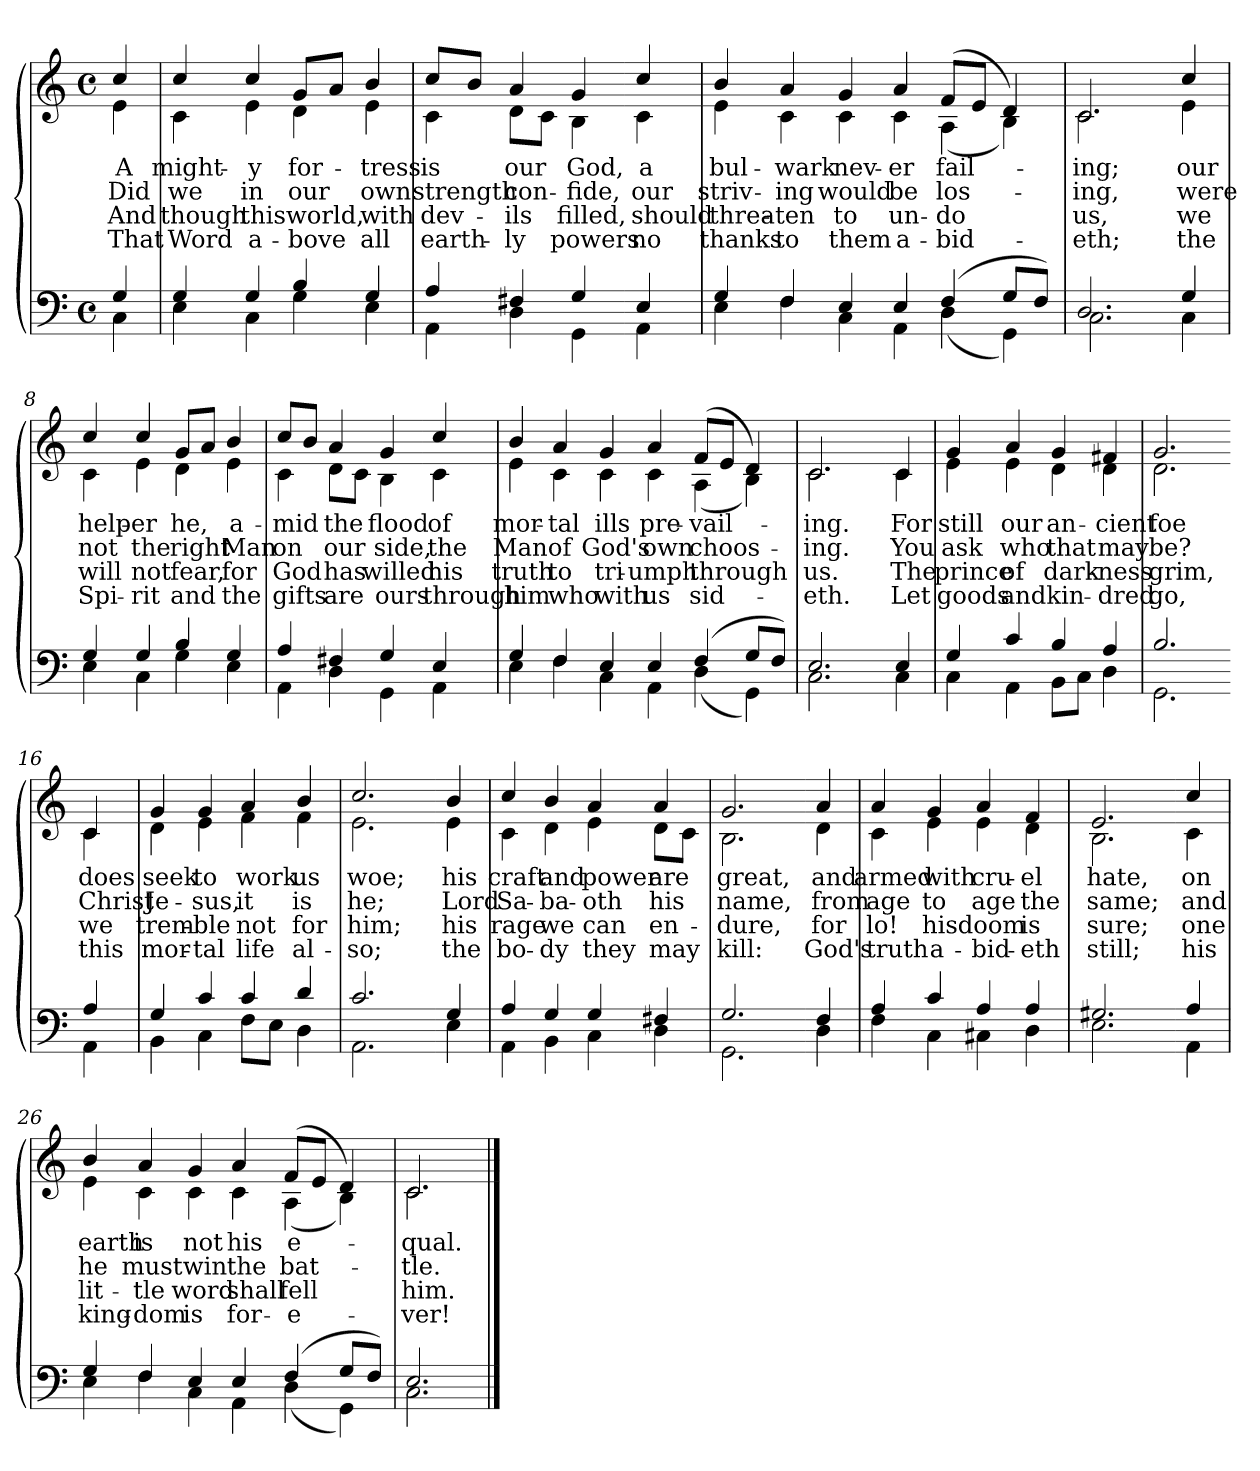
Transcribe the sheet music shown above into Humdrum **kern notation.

**kern	**kern	**text	**text	**text	**text
*part2	*part1	*part1	*part1	*part1	*part1
*staff2	*staff1	*staff1	*staff1	*staff1	*staff1
*clefF4	*clefG2	*	*	*	*
*k[]	*k[]	*	*	*	*
*M4/4	*M4/4	*	*	*	*
*met(c)	*met(c)	*	*	*	*
=1	=1	=1	=1	=1	=1
*^	*	*	*	*	*
!	!	!LO:TX:b:i:t=Verse	!	!	!	!
!	!	!	!LO:LY:b	!LO:LY:b	!LO:LY:b	!LO:LY:b
*	*	*^	*	*	*	*
4G/	4C\	4cc/	4e\	A	Did	And	That
=2	=2	=2	=2	=2	=2	=2	=2
!	!	!	!	!LO:LY:b	!LO:LY:b	!LO:LY:b	!LO:LY:b
4G/	4E\	4cc/	4c\	might-	we	though	Word
!	!	!	!	!LO:LY:b	!LO:LY:b	!LO:LY:b	!LO:LY:b
4G/	4C\	4cc/	4e\	-y	in	this	a-
!	!	!	!	!LO:LY:b	!LO:LY:b	!LO:LY:b	!LO:LY:b
4B/	4G\	8g/L	4d\	for-	our	world,	-bove
.	.	8a/J	.	.	.	.	.
!	!	!	!	!LO:LY:b	!LO:LY:b	!LO:LY:b	!LO:LY:b
4G/	4E\	4b/	4e\	-tress	own	with	all
=3	=3	=3	=3	=3	=3	=3	=3
!	!	!	!	!LO:LY:b	!LO:LY:b	!LO:LY:b	!LO:LY:b
4A/	4AA\	8cc/L	4c\	is	strength	dev-	earth-
.	.	8b/J	.	.	.	.	.
!	!	!	!	!LO:LY:b	!LO:LY:b	!LO:LY:b	!LO:LY:b
4F#X/	4D\	4a/	8d\L	our	con-	-ils	-ly
.	.	.	8c\J	.	.	.	.
!	!	!	!	!LO:LY:b	!LO:LY:b	!LO:LY:b	!LO:LY:b
4G/	4GG\	4g/	4B\	God,	-fide,	filled,	powers
!!LO:LB:g=z	!!
=4-	=4-	=4-	=4-	=4-	=4-	=4-	=4-
!	!	!	!	!LO:LY:b	!LO:LY:b	!LO:LY:b	!LO:LY:b
4E/	4AA\	4cc/	4c\	a	our	should	no
=5	=5	=5	=5	=5	=5	=5	=5
!	!	!	!	!LO:LY:b	!LO:LY:b	!LO:LY:b	!LO:LY:b
4G/	4E\	4b/	4e\	bul-	striv-	threa-	thanks
!	!	!	!	!LO:LY:b	!LO:LY:b	!LO:LY:b	!LO:LY:b
4F/	4F\	4a/	4c\	-wark	-ing	-ten	to
!	!	!	!	!LO:LY:b	!LO:LY:b	!LO:LY:b	!LO:LY:b
4E/	4C\	4g/	4c\	nev-	would	to	them
!	!	!	!	!LO:LY:b	!LO:LY:b	!LO:LY:b	!LO:LY:b
4E/	4AA\	4a/	4c\	-er	be	un-	a-
!	!	!	!	!LO:LY:b	!LO:LY:b	!LO:LY:b	!LO:LY:b
(>4F/	(<4D\	(>8f/L	(<4A\	fail-	los-	-do	-bid-
.	.	8e/J	.	.	.	.	.
8G/L	4GG\)	4d/)	4B\)	.	.	.	.
8F/J)	.	.	.	.	.	.	.
=6	=6	=6	=6	=6	=6	=6	=6
!	!	!	!	!LO:LY:b	!LO:LY:b	!LO:LY:b	!LO:LY:b
2.D/	2.C\	2.c/	2.c\	-ing;	-ing,	us,	-eth;
!!LO:LB:g=z	!!
=7-	=7-	=7-	=7-	=7-	=7-	=7-	=7-
!	!	!	!	!LO:LY:b	!LO:LY:b	!LO:LY:b	!LO:LY:b
4G/	4C\	4cc/	4e\	our	were	we	the
=8	=8	=8	=8	=8	=8	=8	=8
!	!	!	!	!LO:LY:b	!LO:LY:b	!LO:LY:b	!LO:LY:b
4G/	4E\	4cc/	4c\	help-	not	will	Spi-
!	!	!	!	!LO:LY:b	!LO:LY:b	!LO:LY:b	!LO:LY:b
4G/	4C\	4cc/	4e\	-er	the	not	-rit
!	!	!	!	!LO:LY:b	!LO:LY:b	!LO:LY:b	!LO:LY:b
4B/	4G\	8g/L	4d\	he,	right	fear,	and
.	.	8a/J	.	.	.	.	.
!	!	!	!	!LO:LY:b	!LO:LY:b	!LO:LY:b	!LO:LY:b
4G/	4E\	4b/	4e\	a-	Man	for	the
=9	=9	=9	=9	=9	=9	=9	=9
!	!	!	!	!LO:LY:b	!LO:LY:b	!LO:LY:b	!LO:LY:b
4A/	4AA\	8cc/L	4c\	-mid	on	God	gifts
.	.	8b/J	.	.	.	.	.
!	!	!	!	!LO:LY:b	!LO:LY:b	!LO:LY:b	!LO:LY:b
4F#X/	4D\	4a/	8d\L	the	our	has	are
.	.	.	8c\J	.	.	.	.
!	!	!	!	!LO:LY:b	!LO:LY:b	!LO:LY:b	!LO:LY:b
4G/	4GG\	4g/	4B\	flood	side,	willed	ours
!!LO:LB:g=z	!!
=10-	=10-	=10-	=10-	=10-	=10-	=10-	=10-
!	!	!	!	!LO:LY:b	!LO:LY:b	!LO:LY:b	!LO:LY:b
4E/	4AA\	4cc/	4c\	of	the	his	through
=11	=11	=11	=11	=11	=11	=11	=11
!	!	!	!	!LO:LY:b	!LO:LY:b	!LO:LY:b	!LO:LY:b
4G/	4E\	4b/	4e\	mor-	Man	truth	him
!	!	!	!	!LO:LY:b	!LO:LY:b	!LO:LY:b	!LO:LY:b
4F/	4F\	4a/	4c\	-tal	of	to	who
!	!	!	!	!LO:LY:b	!LO:LY:b	!LO:LY:b	!LO:LY:b
4E/	4C\	4g/	4c\	ills	God's	tri-	with
!	!	!	!	!LO:LY:b	!LO:LY:b	!LO:LY:b	!LO:LY:b
4E/	4AA\	4a/	4c\	pre-	own	-umph	us
!	!	!	!	!LO:LY:b	!LO:LY:b	!LO:LY:b	!LO:LY:b
(>4F/	(<4D\	(>8f/L	(<4A\	-vail-	choos-	through	sid-
.	.	8e/J	.	.	.	.	.
8G/L	4GG\)	4d/)	4B\)	.	.	.	.
8F/J)	.	.	.	.	.	.	.
=12	=12	=12	=12	=12	=12	=12	=12
!	!	!	!	!LO:LY:b	!LO:LY:b	!LO:LY:b	!LO:LY:b
2.E/	2.C\	2.c/	2.c\	-ing.	-ing.	us.	-eth.
!!LO:LB:g=z	!!
=13-	=13-	=13-	=13-	=13-	=13-	=13-	=13-
!	!	!	!	!LO:LY:b	!LO:LY:b	!LO:LY:b	!LO:LY:b
4E/	4C\	4c/	4c\	For	You	The	Let
=14	=14	=14	=14	=14	=14	=14	=14
!	!	!	!	!LO:LY:b	!LO:LY:b	!LO:LY:b	!LO:LY:b
4G/	4C\	4g/	4e\	still	ask	prince	goods
!	!	!	!	!LO:LY:b	!LO:LY:b	!LO:LY:b	!LO:LY:b
4c/	4AA\	4a/	4e\	our	who	of	and
!	!	!	!	!LO:LY:b	!LO:LY:b	!LO:LY:b	!LO:LY:b
4B/	8BB\L	4g/	4d\	an-	that	dark-	kin-
.	8C\J	.	.	.	.	.	.
!	!	!	!	!LO:LY:b	!LO:LY:b	!LO:LY:b	!LO:LY:b
4A/	4D\	4f#X/	4d\	-cient	may	-ness	-dred
=15	=15	=15	=15	=15	=15	=15	=15
!	!	!	!	!LO:LY:b	!LO:LY:b	!LO:LY:b	!LO:LY:b
2.B/	2.GG\	2.g/	2.d\	foe	be?	grim,	go,
!!LO:LB:g=z	!!
=16-	=16-	=16-	=16-	=16-	=16-	=16-	=16-
!	!	!	!	!LO:LY:b	!LO:LY:b	!LO:LY:b	!LO:LY:b
4A/	4AA\	4c/	4c\	does	Christ	we	this
=17	=17	=17	=17	=17	=17	=17	=17
!	!	!	!	!LO:LY:b	!LO:LY:b	!LO:LY:b	!LO:LY:b
4G/	4BB\	4g/	4d\	seek	Je-	trem-	mor-
!	!	!	!	!LO:LY:b	!LO:LY:b	!LO:LY:b	!LO:LY:b
4c/	4C\	4g/	4e\	to	-sus,	-ble	-tal
!	!	!	!	!LO:LY:b	!LO:LY:b	!LO:LY:b	!LO:LY:b
4c/	8F\L	4a/	4f\	work	it	not	life
.	8E\J	.	.	.	.	.	.
!	!	!	!	!LO:LY:b	!LO:LY:b	!LO:LY:b	!LO:LY:b
4d/	4D\	4b/	4f\	us	is	for	al-
=18	=18	=18	=18	=18	=18	=18	=18
!	!	!	!	!LO:LY:b	!LO:LY:b	!LO:LY:b	!LO:LY:b
2.c/	2.AA\	2.cc/	2.e\	woe;	he;	him;	-so;
!!LO:LB:g=z	!!
=19-	=19-	=19-	=19-	=19-	=19-	=19-	=19-
!	!	!	!	!LO:LY:b	!LO:LY:b	!LO:LY:b	!LO:LY:b
4G/	4E\	4b/	4e\	his	Lord	his	the
=20	=20	=20	=20	=20	=20	=20	=20
!	!	!	!	!LO:LY:b	!LO:LY:b	!LO:LY:b	!LO:LY:b
4A/	4AA\	4cc/	4c\	craft	Sa-	rage	bo-
!	!	!	!	!LO:LY:b	!LO:LY:b	!LO:LY:b	!LO:LY:b
4G/	4BB\	4b/	4d\	and	-ba-	we	-dy
!	!	!	!	!LO:LY:b	!LO:LY:b	!LO:LY:b	!LO:LY:b
4G/	4C\	4a/	4e\	power	-oth	can	they
!	!	!	!	!LO:LY:b	!LO:LY:b	!LO:LY:b	!LO:LY:b
4F#X/	4D\	4a/	8d\L	are	his	en-	may
.	.	.	8c\J	.	.	.	.
=21	=21	=21	=21	=21	=21	=21	=21
!	!	!	!	!LO:LY:b	!LO:LY:b	!LO:LY:b	!LO:LY:b
2.G/	2.GG\	2.g/	2.B\	great,	name,	-dure,	kill:
!!LO:LB:g=z	!!
=22-	=22-	=22-	=22-	=22-	=22-	=22-	=22-
!	!	!	!	!LO:LY:b	!LO:LY:b	!LO:LY:b	!LO:LY:b
4F/	4D\	4a/	4d\	and	from	for	God's
=23	=23	=23	=23	=23	=23	=23	=23
!	!	!	!	!LO:LY:b	!LO:LY:b	!LO:LY:b	!LO:LY:b
4A/	4F\	4a/	4c\	armed	age	lo!	truth
!	!	!	!	!LO:LY:b	!LO:LY:b	!LO:LY:b	!LO:LY:b
4c/	4C\	4g/	4e\	with	to	his	a-
!	!	!	!	!LO:LY:b	!LO:LY:b	!LO:LY:b	!LO:LY:b
4A/	4C#X\	4a/	4e\	cru-	age	doom	-bid-
!	!	!	!	!LO:LY:b	!LO:LY:b	!LO:LY:b	!LO:LY:b
4A/	4D\	4f/	4d\	-el	the	is	-eth
=24	=24	=24	=24	=24	=24	=24	=24
!	!	!	!	!LO:LY:b	!LO:LY:b	!LO:LY:b	!LO:LY:b
2.G#X/	2.E\	2.e/	2.B\	hate,	same;	sure;	still;
!!LO:LB:g=z	!!
=25-	=25-	=25-	=25-	=25-	=25-	=25-	=25-
!	!	!	!	!LO:LY:b	!LO:LY:b	!LO:LY:b	!LO:LY:b
4A/	4AA\	4cc/	4c\	on	and	one	his
=26	=26	=26	=26	=26	=26	=26	=26
!	!	!	!	!LO:LY:b	!LO:LY:b	!LO:LY:b	!LO:LY:b
4G/	4E\	4b/	4e\	earth	he	lit-	king-
!	!	!	!	!LO:LY:b	!LO:LY:b	!LO:LY:b	!LO:LY:b
4F/	4F\	4a/	4c\	is	must	-tle	-dom
!	!	!	!	!LO:LY:b	!LO:LY:b	!LO:LY:b	!LO:LY:b
4E/	4C\	4g/	4c\	not	win	word	is
!	!	!	!	!LO:LY:b	!LO:LY:b	!LO:LY:b	!LO:LY:b
4E/	4AA\	4a/	4c\	his	the	shall	for-
!	!	!	!	!LO:LY:b	!LO:LY:b	!LO:LY:b	!LO:LY:b
(>4F/	(<4D\	(>8f/L	(<4A\	e-	bat-	fell	-e-
.	.	8e/J	.	.	.	.	.
8G/L	4GG\)	4d/)	4B\)	.	.	.	.
8F/J)	.	.	.	.	.	.	.
=27	=27	=27	=27	=27	=27	=27	=27
!	!	!	!	!LO:LY:b	!LO:LY:b	!LO:LY:b	!LO:LY:b
2.E/	2.C\	2.c/	2.c\	-qual.	-tle.	him.	-ver!
*v	*v	*	*	*	*	*	*
*	*v	*v	*	*	*	*
==	==	==	==	==	==
*-	*-	*-	*-	*-	*-
